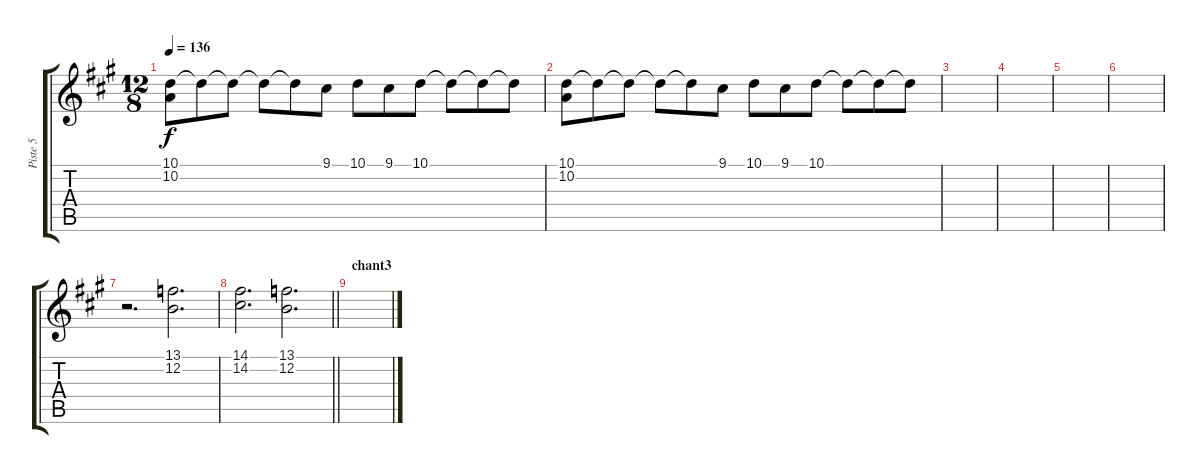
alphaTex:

\track ("Piste 5" "Piste 5") {instrument brasssection}
\staff {score tabs}
\tuning (E4 B3 G3 D3 A2 E2) {hide}
\ts (12 8)
\tempo 136
\clef g2
\ks a
(10.1 10.2).8{dy f} 10.1{t}.8 10.1{t}.8 10.1{t}.8 10.1{t}.8 9.1.8 10.1.8 9.1.8 10.1.8 10.1{t}.8 10.1{t}.8 10.1{t}.8 |
(10.1 10.2).8 10.1{t}.8 10.1{t}.8 10.1{t}.8 10.1{t}.8 9.1.8 10.1.8 9.1.8 10.1.8 10.1{t}.8 10.1{t}.8 10.1{t}.8 |
|
|
|
|
r.2{d} (13.1 12.2).2{d} |
\barLineRight lightlight
(14.1 14.2).2{d} (13.1 12.2).2{d} |
\section ("" "chant3")
